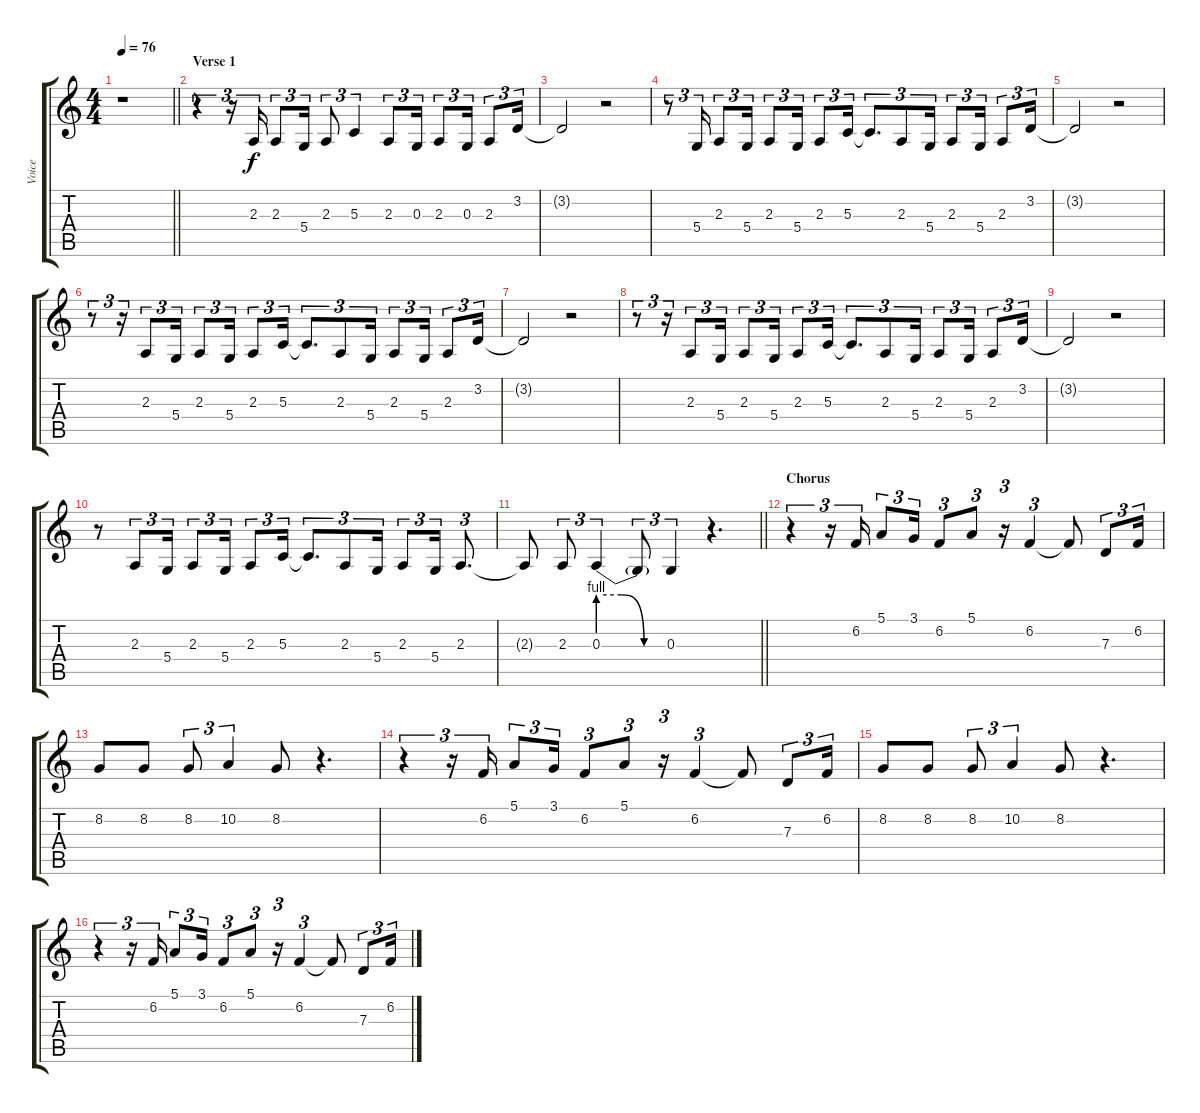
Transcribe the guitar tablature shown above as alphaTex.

\track ("Voice" "Voice") {instrument flute}
\staff {score tabs}
\tuning (E4 B3 G3 D3 A2 E2) {hide}
\ts (4 4)
\tempo 76
\clef g2
\barLineRight lightlight
\ks c
r.1{dy f instrument flute} |
\section ("" "Verse 1")
r.4{tu (3 2)} r.16{tu (3 2)} 2.3.16{tu (3 2)} 2.3.8{tu (3 2)} 5.4.16{tu (3 2)} 2.3.8{tu (3 2)} 5.3.4{tu (3 2)} 2.3.8{tu (3 2)} 0.3.16{tu (3 2)} 2.3.8{tu (3 2)} 0.3.16{tu (3 2)} 2.3.8{tu (3 2)} 3.2.16{tu (3 2)} |
3.2{t}.2 r.2 |
r.8{tu (3 2)} 5.4.16{tu (3 2)} 2.3.8{tu (3 2)} 5.4.16{tu (3 2)} 2.3.8{tu (3 2)} 5.4.16{tu (3 2)} 2.3.8{tu (3 2)} 5.3.16{tu (3 2)} 5.3{t}.8{d tu (3 2)} 2.3.8{tu (3 2)} 5.4.16{tu (3 2)} 2.3.8{tu (3 2)} 5.4.16{tu (3 2)} 2.3.8{tu (3 2)} 3.2.16{tu (3 2)} |
3.2{t}.2 r.2 |
r.8{tu (3 2)} r.16{tu (3 2)} 2.3.8{tu (3 2)} 5.4.16{tu (3 2)} 2.3.8{tu (3 2)} 5.4.16{tu (3 2)} 2.3.8{tu (3 2)} 5.3.16{tu (3 2)} 5.3{t}.8{d tu (3 2)} 2.3.8{tu (3 2)} 5.4.16{tu (3 2)} 2.3.8{tu (3 2)} 5.4.16{tu (3 2)} 2.3.8{tu (3 2)} 3.2.16{tu (3 2)} |
3.2{t}.2 r.2 |
r.8{tu (3 2)} r.16{tu (3 2)} 2.3.8{tu (3 2)} 5.4.16{tu (3 2)} 2.3.8{tu (3 2)} 5.4.16{tu (3 2)} 2.3.8{tu (3 2)} 5.3.16{tu (3 2)} 5.3{t}.8{d tu (3 2)} 2.3.8{tu (3 2)} 5.4.16{tu (3 2)} 2.3.8{tu (3 2)} 5.4.16{tu (3 2)} 2.3.8{tu (3 2)} 3.2.16{tu (3 2)} |
3.2{t}.2 r.2 |
r.8 2.3.8{tu (3 2)} 5.4.16{tu (3 2)} 2.3.8{tu (3 2)} 5.4.16{tu (3 2)} 2.3.8{tu (3 2)} 5.3.16{tu (3 2)} 5.3{t}.8{d tu (3 2)} 2.3.8{tu (3 2)} 5.4.16{tu (3 2)} 2.3.8{tu (3 2)} 5.4.16{tu (3 2)} 2.3.8{d tu (3 2)} |
\barLineRight lightlight
2.3{t}.8 2.3.8{tu (3 2)} 0.3{be (custom 0 4 20 4 40 0 60 0)}.4{tu (3 2)} 0.3{t}.8{tu (3 2)} 0.3.4{tu (3 2)} r.4{d} |
\section ("" "Chorus")
r.4{tu (3 2)} r.16{tu (3 2)} 6.2.16{tu (3 2)} 5.1.8{tu (3 2)} 3.1.16{tu (3 2)} 6.2.8{tu (3 2)} 5.1.8{tu (3 2)} r.16{tu (3 2)} 6.2.4{tu (3 2)} 6.2{t}.8 7.3.8{tu (3 2)} 6.2.16{tu (3 2)} |
8.2.8 8.2.8 8.2.8{tu (3 2)} 10.2.4{tu (3 2)} 8.2.8 r.4{d} |
r.4{tu (3 2)} r.16{tu (3 2)} 6.2.16{tu (3 2)} 5.1.8{tu (3 2)} 3.1.16{tu (3 2)} 6.2.8{tu (3 2)} 5.1.8{tu (3 2)} r.16{tu (3 2)} 6.2.4{tu (3 2)} 6.2{t}.8 7.3.8{tu (3 2)} 6.2.16{tu (3 2)} |
8.2.8 8.2.8 8.2.8{tu (3 2)} 10.2.4{tu (3 2)} 8.2.8 r.4{d} |
r.4{tu (3 2)} r.16{tu (3 2)} 6.2.16{tu (3 2)} 5.1.8{tu (3 2)} 3.1.16{tu (3 2)} 6.2.8{tu (3 2)} 5.1.8{tu (3 2)} r.16{tu (3 2)} 6.2.4{tu (3 2)} 6.2{t}.8 7.3.8{tu (3 2)} 6.2.16{tu (3 2)}
